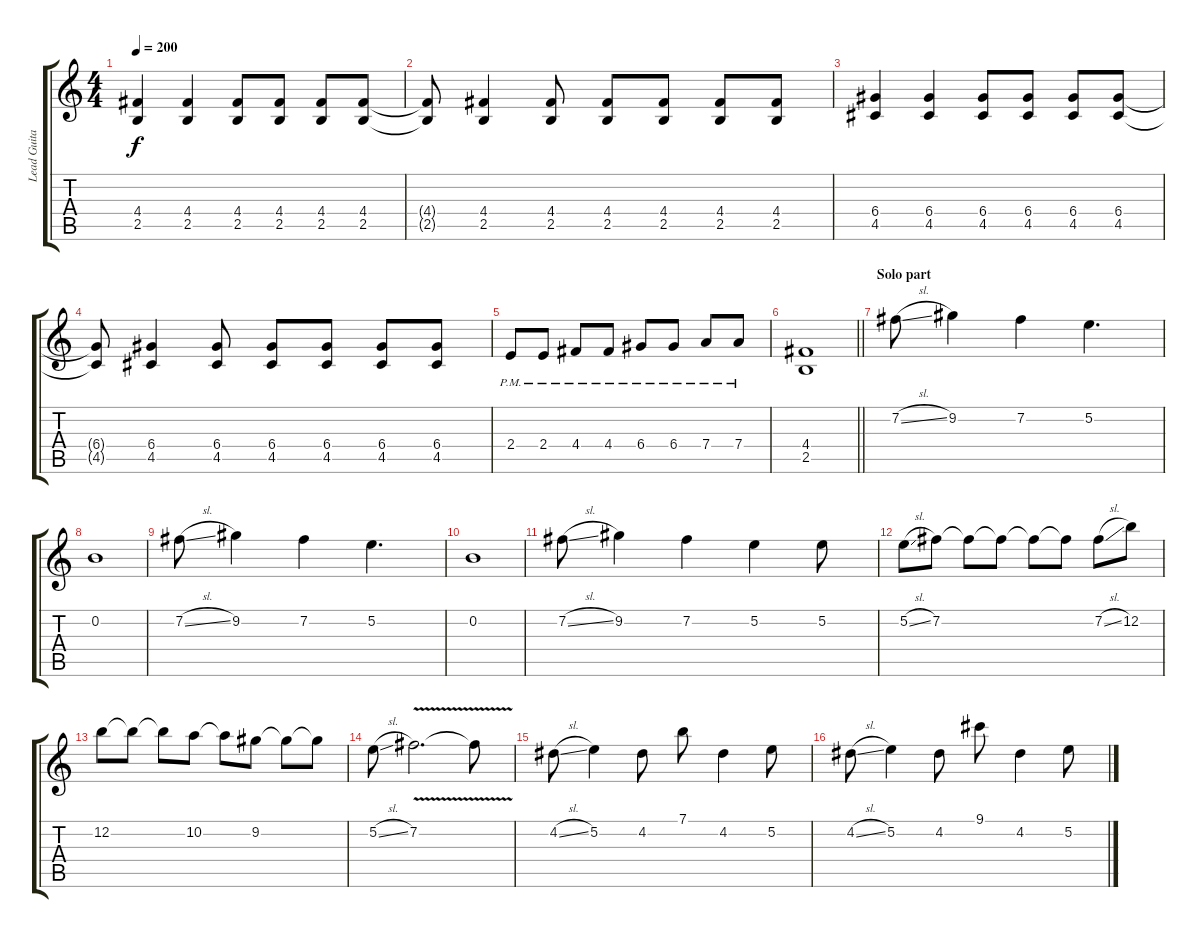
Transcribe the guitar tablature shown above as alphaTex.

\track ("Lead Guitar" "Lead Guita") {instrument distortionguitar}
\staff {score tabs}
\tuning (E4 B3 G3 D3 A2 E2) {hide}
\ts (4 4)
\tempo 200
\clef g2
\ks c
(4.4 2.5).4{dy f} (4.4 2.5).4 (4.4 2.5).8 (4.4 2.5).8 (4.4 2.5).8 (4.4 2.5).8 |
(4.4{t} 2.5{t}).8 (4.4 2.5).4 (4.4 2.5).8 (4.4 2.5).8 (4.4 2.5).8 (4.4 2.5).8 (4.4 2.5).8 |
(6.4 4.5).4 (6.4 4.5).4 (6.4 4.5).8 (6.4 4.5).8 (6.4 4.5).8 (6.4 4.5).8 |
(6.4{t} 4.5{t}).8 (6.4 4.5).4 (6.4 4.5).8 (6.4 4.5).8 (6.4 4.5).8 (6.4 4.5).8 (6.4 4.5).8 |
2.4{pm}.8 2.4{pm}.8 4.4{pm}.8 4.4{pm}.8 6.4{pm}.8 6.4{pm}.8 7.4{pm}.8 7.4{pm}.8 |
\barLineRight lightlight
(4.4 2.5).1 |
\section ("" "Solo part")
7.2{sl}.8 9.2.4 7.2.4 5.2.4{d} |
0.2.1 |
7.2{sl}.8 9.2.4 7.2.4 5.2.4{d} |
0.2.1 |
7.2{sl}.8 9.2.4 7.2.4 5.2.4 5.2.8 |
5.2{sl}.8 7.2.8 7.2{t}.8 7.2{t}.8 7.2{t}.8 7.2{t}.8 7.2{sl}.8 12.2.8 |
12.2.8 12.2{t}.8 12.2{t}.8 10.2.8 10.2{t}.8 9.2.8 9.2{t}.8 9.2{t}.8 |
5.2{sl}.8 7.2{v}.2{d} 7.2{t}.8 |
4.2{sl}.8 5.2.4 4.2.8 7.1.8 4.2.4 5.2.8 |
4.2{sl}.8 5.2.4 4.2.8 9.1.8 4.2.4 5.2.8
